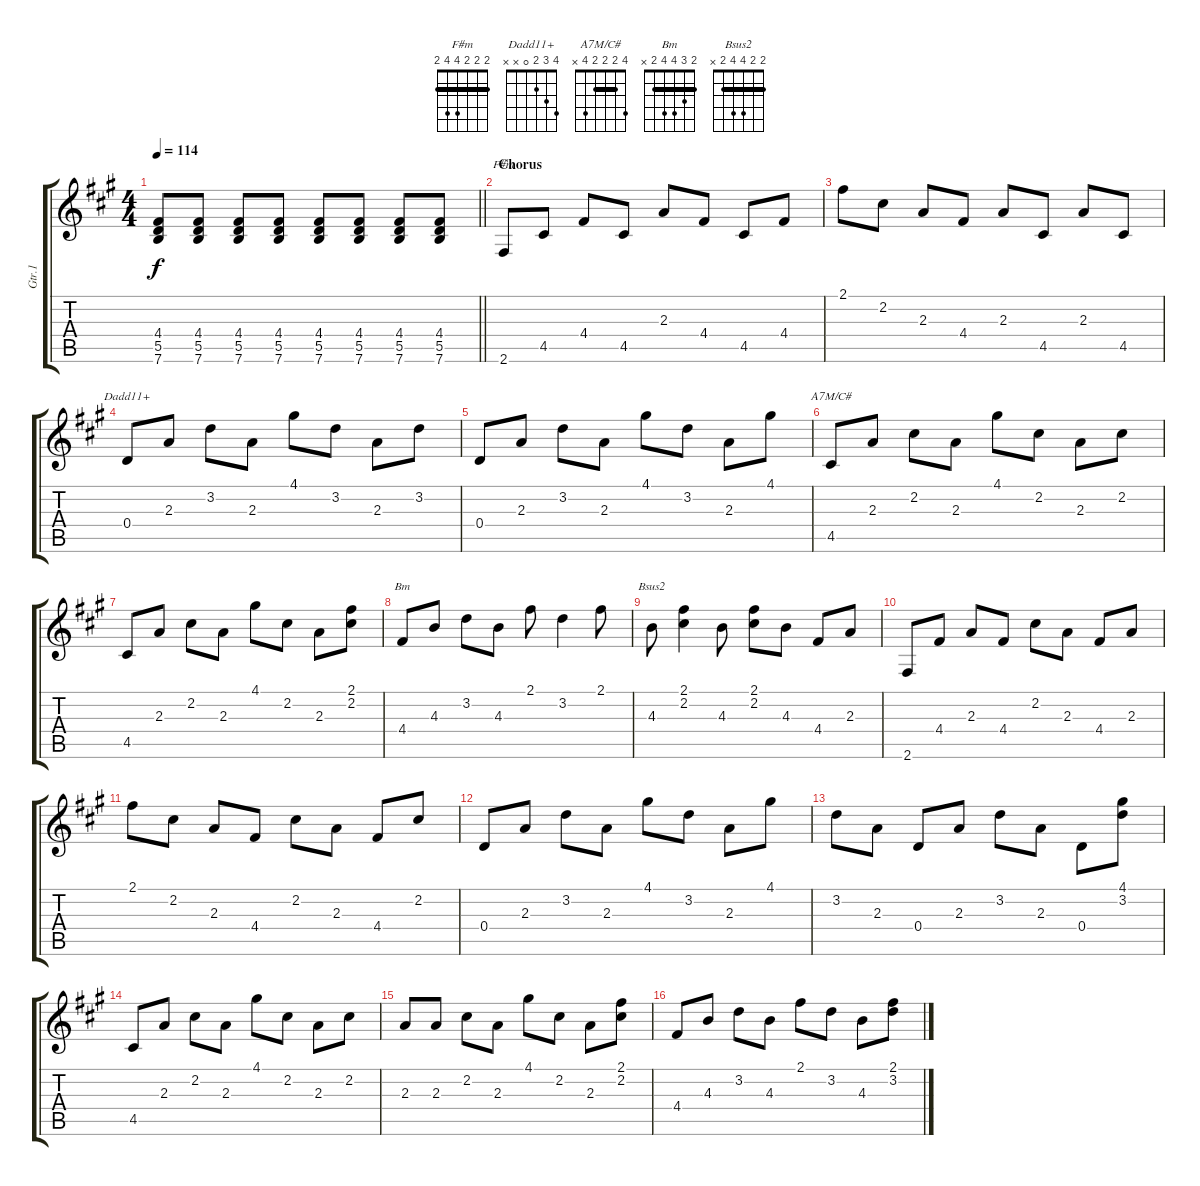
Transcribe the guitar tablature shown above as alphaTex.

\track ("Gtr.1" "Gtr.1") {instrument electricguitarclean}
\staff {score tabs}
\tuning (E4 B3 G3 D3 A2 E2) {hide}
\chord ("F#m" 2 2 2 4 4 2) {barre 2}
\chord ("Dadd11+" 4 3 2 0 x x)
\chord ("A7M/C#" 4 2 2 2 4 x) {barre 2}
\chord ("Bm" 2 3 4 4 2 x) {barre 2}
\chord ("Bsus2" 2 2 4 4 2 x) {barre 2}
\ts (4 4)
\tempo 114
\clef g2
\barLineRight lightlight
\ks f#minor
(4.4 5.5 7.6).8{dy f} (4.4 5.5 7.6).8 (4.4 5.5 7.6).8 (4.4 5.5 7.6).8 (4.4 5.5 7.6).8 (4.4 5.5 7.6).8 (4.4 5.5 7.6).8 (4.4 5.5 7.6).8 |
\section ("" "Chorus")
2.6.8{ch "F#m"} 4.5.8 4.4.8 4.5.8 2.3.8 4.4.8 4.5.8 4.4.8 |
2.1.8 2.2.8 2.3.8 4.4.8 2.3.8 4.5.8 2.3.8 4.5.8 |
0.4.8{ch "Dadd11+"} 2.3.8 3.2.8 2.3.8 4.1.8 3.2.8 2.3.8 3.2.8 |
0.4.8 2.3.8 3.2.8 2.3.8 4.1.8 3.2.8 2.3.8 4.1.8 |
4.5.8{ch "A7M/C#"} 2.3.8 2.2.8 2.3.8 4.1.8 2.2.8 2.3.8 2.2.8 |
4.5.8 2.3.8 2.2.8 2.3.8 4.1.8 2.2.8 2.3.8 (2.1 2.2).8 |
4.4.8{ch "Bm"} 4.3.8 3.2.8 4.3.8 2.1.8 3.2.4 2.1.8 |
4.3.8{ch "Bsus2"} (2.1 2.2).4 4.3.8 (2.1 2.2).8 4.3.8 4.4.8 2.3.8 |
2.6.8{volume 12} 4.4.8 2.3.8 4.4.8 2.2.8 2.3.8 4.4.8 2.3.8 |
2.1.8 2.2.8 2.3.8 4.4.8 2.2.8 2.3.8 4.4.8 2.2.8 |
0.4.8 2.3.8 3.2.8 2.3.8 4.1.8 3.2.8 2.3.8 4.1.8 |
3.2.8 2.3.8 0.4.8 2.3.8 3.2.8 2.3.8 0.4.8 (4.1 3.2).8 |
4.5.8{volume 14} 2.3.8 2.2.8 2.3.8 4.1.8 2.2.8 2.3.8 2.2.8 |
2.3.8 2.3.8 2.2.8 2.3.8 4.1.8 2.2.8 2.3.8 (2.1 2.2).8 |
4.4.8 4.3.8 3.2.8 4.3.8 2.1.8 3.2.8 4.3.8 (2.1 3.2).8
